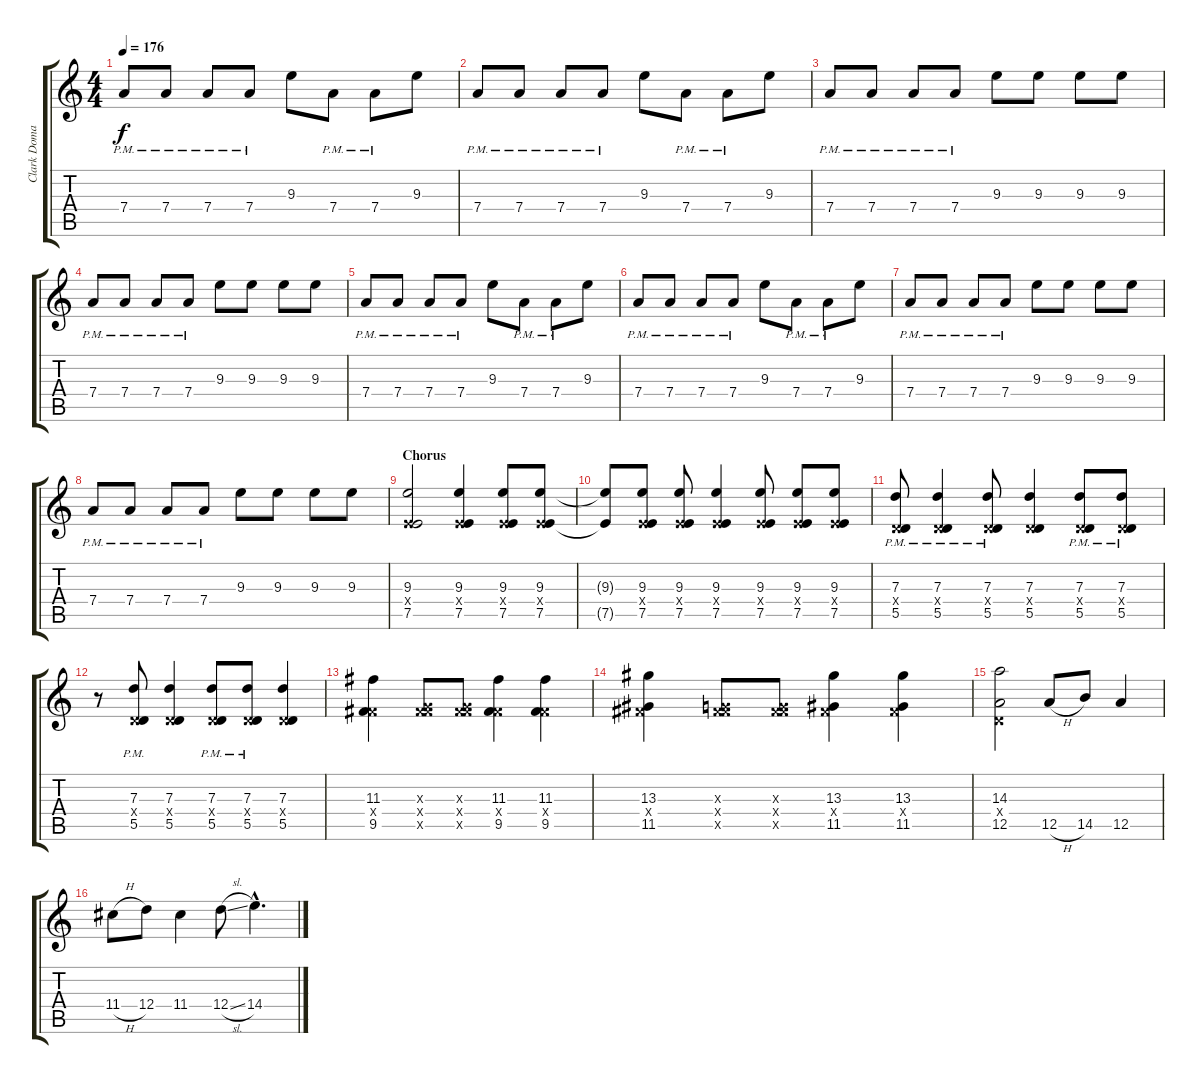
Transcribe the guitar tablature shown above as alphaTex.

\track ("Clark Domae" "Clark Doma") {instrument distortionguitar}
\staff {score tabs}
\tuning (E4 B3 G3 D3 A2 E2) {hide}
\ts (4 4)
\tempo 176
\clef g2
\ks c
7.4{pm}.8{dy f} 7.4{pm}.8 7.4{pm}.8 7.4{pm}.8 9.3.8 7.4{pm}.8 7.4{pm}.8 9.3.8 |
7.4{pm}.8 7.4{pm}.8 7.4{pm}.8 7.4{pm}.8 9.3.8 7.4{pm}.8 7.4{pm}.8 9.3.8 |
7.4{pm}.8 7.4{pm}.8 7.4{pm}.8 7.4{pm}.8 9.3.8 9.3.8 9.3.8 9.3.8 |
7.4{pm}.8 7.4{pm}.8 7.4{pm}.8 7.4{pm}.8 9.3.8 9.3.8 9.3.8 9.3.8 |
7.4{pm}.8 7.4{pm}.8 7.4{pm}.8 7.4{pm}.8 9.3.8 7.4{pm}.8 7.4{pm}.8 9.3.8 |
7.4{pm}.8 7.4{pm}.8 7.4{pm}.8 7.4{pm}.8 9.3.8 7.4{pm}.8 7.4{pm}.8 9.3.8 |
7.4{pm}.8 7.4{pm}.8 7.4{pm}.8 7.4{pm}.8 9.3.8 9.3.8 9.3.8 9.3.8 |
7.4{pm}.8 7.4{pm}.8 7.4{pm}.8 7.4{pm}.8 9.3.8 9.3.8 9.3.8 9.3.8 |
\section ("" "Chorus")
(9.3 2.4{x} 7.5).2 (9.3 2.4{x} 7.5).4 (9.3 2.4{x} 7.5).8 (9.3 2.4{x} 7.5).8 |
(9.3{t} 7.5{t}).8 (9.3 2.4{x} 7.5).8 (9.3 2.4{x} 7.5).8 (9.3 2.4{x} 7.5).4 (9.3 2.4{x} 7.5).8 (9.3 2.4{x} 7.5).8 (9.3 2.4{x} 7.5).8 |
(7.3{pm} 0.4{x} 5.5{pm}).8 (7.3{pm} 0.4{x} 5.5{pm}).4 (7.3{pm} 0.4{x} 5.5{pm}).8 (7.3 0.4{x} 5.5).4 (7.3{pm} 0.4{x} 5.5{pm}).8 (7.3{pm} 0.4{x} 5.5{pm}).8 |
r.8 (7.3{pm} 0.4{x} 5.5{pm}).8 (7.3 0.4{x} 5.5).4 (7.3{pm} 0.4{x} 5.5{pm}).8 (7.3{pm} 0.4{x} 5.5{pm}).8 (7.3 0.4{x} 5.5).4 |
(11.3 4.4{x} 9.5).4 (0.3{x} 4.4{x} 9.5{x}).8 (0.3{x} 4.4{x} 9.5{x}).8 (11.3 4.4{x} 9.5).4 (11.3 4.4{x} 9.5).4 |
(13.3 4.4{x} 11.5).4 (0.3{x} 4.4{x} 9.5{x}).8 (0.3{x} 4.4{x} 9.5{x}).8 (13.3 4.4{x} 11.5).4 (13.3 4.4{x} 11.5).4 |
(14.3 0.4{x} 12.5).2 12.5{h}.8 14.5.8 12.5.4 |
11.4{h}.8 12.4.8 11.4.4 12.4{sl}.8 14.4{hac}.4{d}
